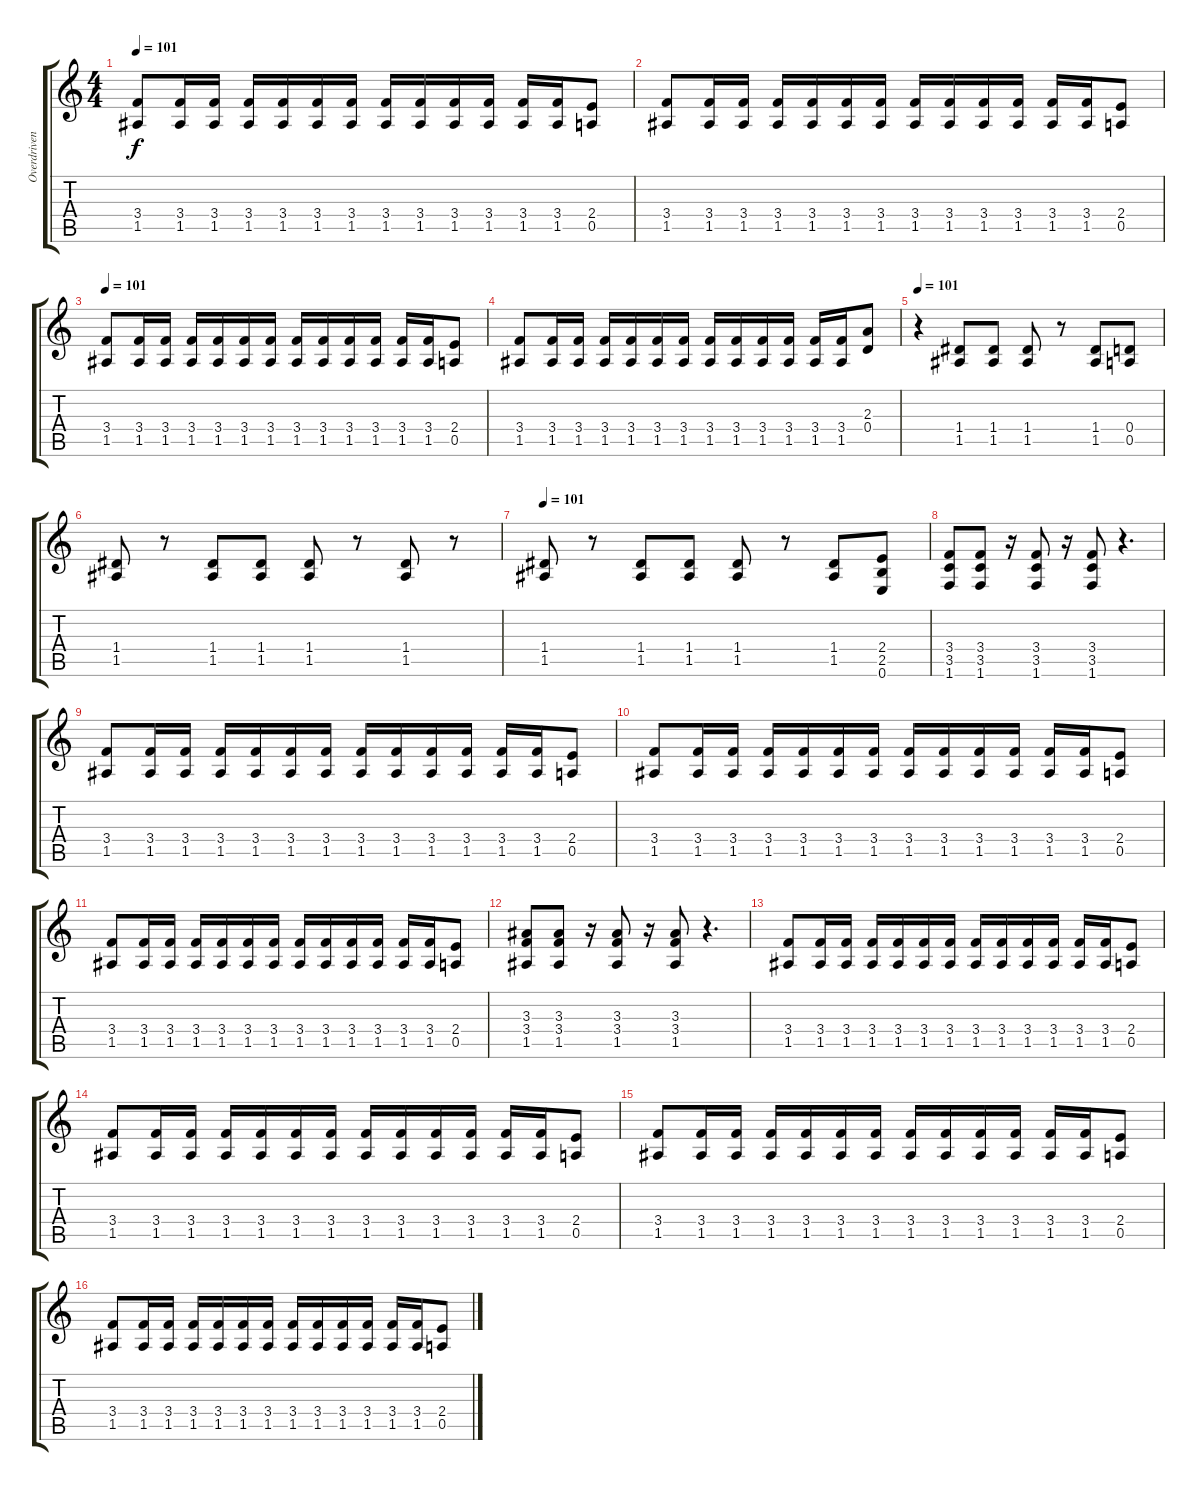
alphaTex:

\track ("Overdriven Guitar" "Overdriven") {instrument overdrivenguitar}
\staff {score tabs}
\tuning (E4 B3 G3 D3 A2 E2) {hide}
\ts (4 4)
\tempo 101
\clef g2
\ks c
(3.4 1.5).8{dy f} (3.4 1.5).16 (3.4 1.5).16 (3.4 1.5).16 (3.4 1.5).16 (3.4 1.5).16 (3.4 1.5).16 (3.4 1.5).16 (3.4 1.5).16 (3.4 1.5).16 (3.4 1.5).16 (3.4 1.5).16 (3.4 1.5).16 (2.4 0.5).8 |
(3.4 1.5).8 (3.4 1.5).16 (3.4 1.5).16 (3.4 1.5).16 (3.4 1.5).16 (3.4 1.5).16 (3.4 1.5).16 (3.4 1.5).16 (3.4 1.5).16 (3.4 1.5).16 (3.4 1.5).16 (3.4 1.5).16 (3.4 1.5).16 (2.4 0.5).8 |
\tempo 101
(3.4 1.5).8 (3.4 1.5).16 (3.4 1.5).16 (3.4 1.5).16 (3.4 1.5).16 (3.4 1.5).16 (3.4 1.5).16 (3.4 1.5).16 (3.4 1.5).16 (3.4 1.5).16 (3.4 1.5).16 (3.4 1.5).16 (3.4 1.5).16 (2.4 0.5).8 |
(3.4 1.5).8 (3.4 1.5).16 (3.4 1.5).16 (3.4 1.5).16 (3.4 1.5).16 (3.4 1.5).16 (3.4 1.5).16 (3.4 1.5).16 (3.4 1.5).16 (3.4 1.5).16 (3.4 1.5).16 (3.4 1.5).16 (3.4 1.5).16 (2.3 0.4).8 |
\tempo 101
r.4 (1.4 1.5).8 (1.4 1.5).8 (1.4 1.5).8 r.8 (1.4 1.5).8 (0.4 0.5).8 |
(1.4 1.5).8 r.8 (1.4 1.5).8 (1.4 1.5).8 (1.4 1.5).8 r.8 (1.4 1.5).8 r.8 |
\tempo 101
(1.4 1.5).8 r.8 (1.4 1.5).8 (1.4 1.5).8 (1.4 1.5).8 r.8 (1.4 1.5).8 (2.4 2.5 0.6).8 |
(3.4 3.5 1.6).8 (3.4 3.5 1.6).8 r.16 (3.4 3.5 1.6).8 r.16 (3.4 3.5 1.6).8 r.4{d} |
(3.4 1.5).8 (3.4 1.5).16 (3.4 1.5).16 (3.4 1.5).16 (3.4 1.5).16 (3.4 1.5).16 (3.4 1.5).16 (3.4 1.5).16 (3.4 1.5).16 (3.4 1.5).16 (3.4 1.5).16 (3.4 1.5).16 (3.4 1.5).16 (2.4 0.5).8 |
(3.4 1.5).8 (3.4 1.5).16 (3.4 1.5).16 (3.4 1.5).16 (3.4 1.5).16 (3.4 1.5).16 (3.4 1.5).16 (3.4 1.5).16 (3.4 1.5).16 (3.4 1.5).16 (3.4 1.5).16 (3.4 1.5).16 (3.4 1.5).16 (2.4 0.5).8 |
(3.4 1.5).8 (3.4 1.5).16 (3.4 1.5).16 (3.4 1.5).16 (3.4 1.5).16 (3.4 1.5).16 (3.4 1.5).16 (3.4 1.5).16 (3.4 1.5).16 (3.4 1.5).16 (3.4 1.5).16 (3.4 1.5).16 (3.4 1.5).16 (2.4 0.5).8 |
(3.3 3.4 1.5).8 (3.3 3.4 1.5).8 r.16 (3.3 3.4 1.5).8 r.16 (3.3 3.4 1.5).8 r.4{d} |
(3.4 1.5).8 (3.4 1.5).16 (3.4 1.5).16 (3.4 1.5).16 (3.4 1.5).16 (3.4 1.5).16 (3.4 1.5).16 (3.4 1.5).16 (3.4 1.5).16 (3.4 1.5).16 (3.4 1.5).16 (3.4 1.5).16 (3.4 1.5).16 (2.4 0.5).8 |
(3.4 1.5).8 (3.4 1.5).16 (3.4 1.5).16 (3.4 1.5).16 (3.4 1.5).16 (3.4 1.5).16 (3.4 1.5).16 (3.4 1.5).16 (3.4 1.5).16 (3.4 1.5).16 (3.4 1.5).16 (3.4 1.5).16 (3.4 1.5).16 (2.4 0.5).8 |
(3.4 1.5).8 (3.4 1.5).16 (3.4 1.5).16 (3.4 1.5).16 (3.4 1.5).16 (3.4 1.5).16 (3.4 1.5).16 (3.4 1.5).16 (3.4 1.5).16 (3.4 1.5).16 (3.4 1.5).16 (3.4 1.5).16 (3.4 1.5).16 (2.4 0.5).8 |
(3.4 1.5).8 (3.4 1.5).16 (3.4 1.5).16 (3.4 1.5).16 (3.4 1.5).16 (3.4 1.5).16 (3.4 1.5).16 (3.4 1.5).16 (3.4 1.5).16 (3.4 1.5).16 (3.4 1.5).16 (3.4 1.5).16 (3.4 1.5).16 (2.4 0.5).8
